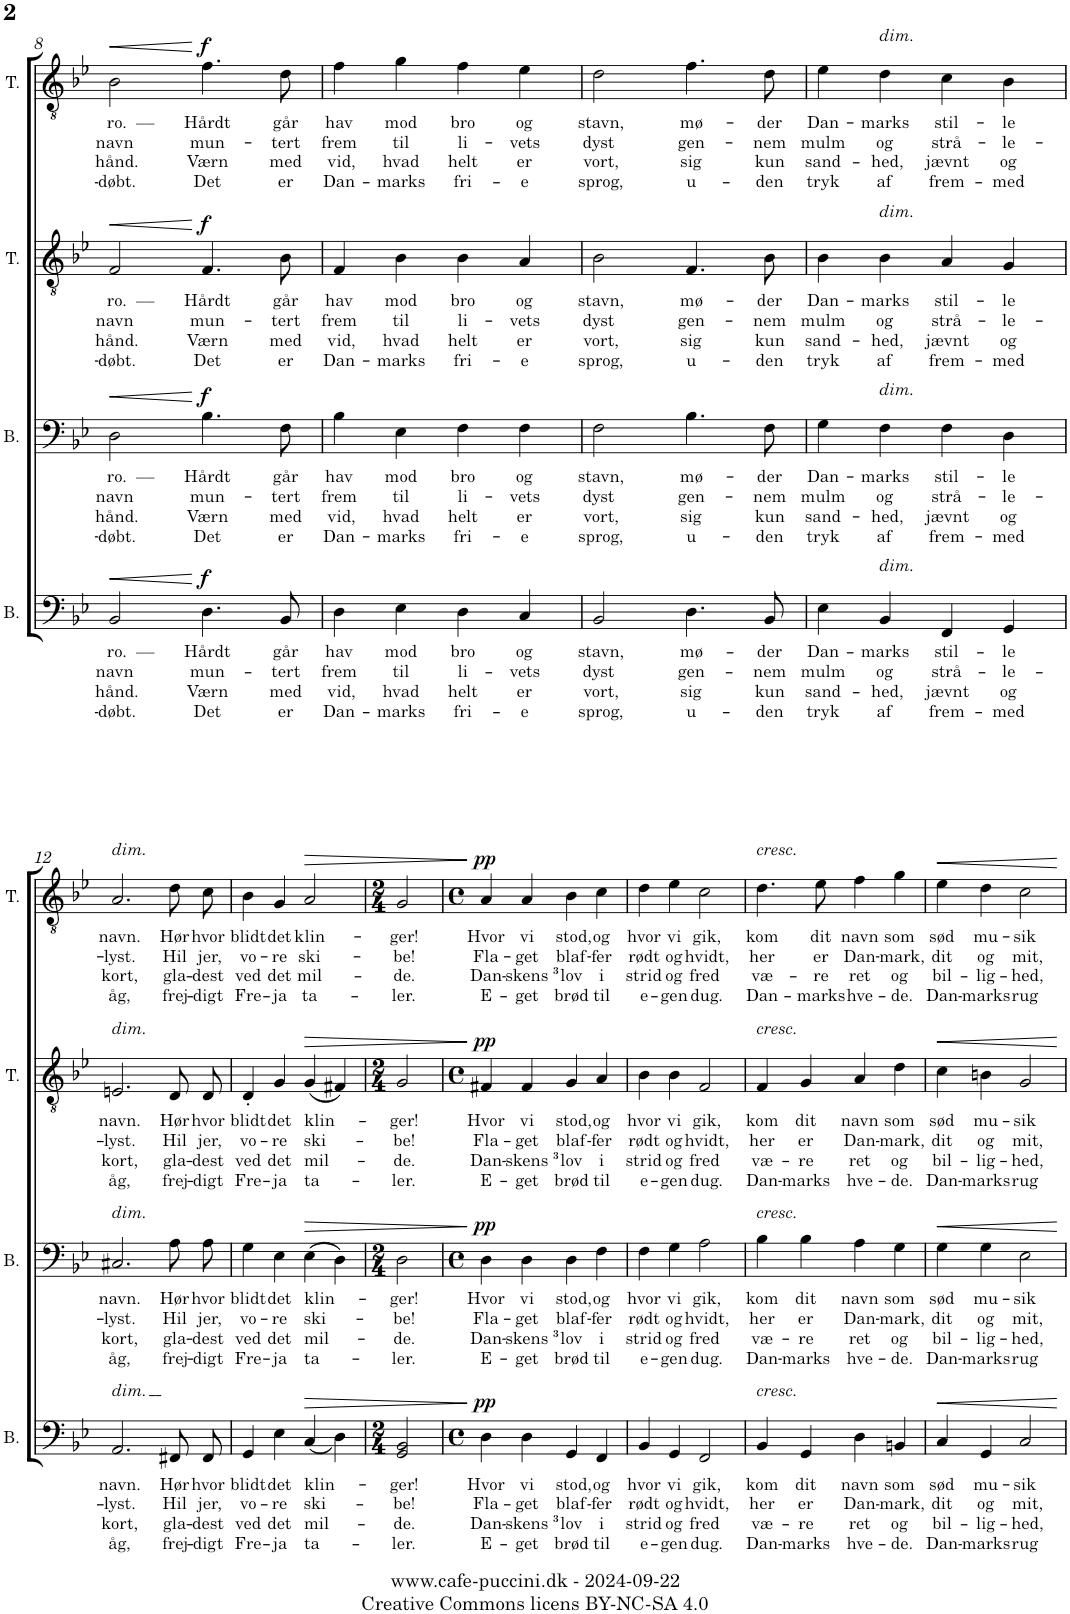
**kern	**text	**text	**text	**text	**dynam	**kern	**text	**text	**text	**text	**dynam	**kern	**text	**text	**text	**text	**dynam	**kern	**text	**text	**text	**text	**dynam
*part4	*part4	*part4	*part4	*part4	*part4	*part3	*part3	*part3	*part3	*part3	*part3	*part2	*part2	*part2	*part2	*part2	*part2	*part1	*part1	*part1	*part1	*part1	*part1
*staff4	*staff4	*staff4	*staff4	*staff4	*staff4	*staff3	*staff3	*staff3	*staff3	*staff3	*staff3	*staff2	*staff2	*staff2	*staff2	*staff2	*staff2	*staff1	*staff1	*staff1	*staff1	*staff1	*staff1
*I"Bass	*	*	*	*	*	*I"Bass	*	*	*	*	*	*I"Tenor	*	*	*	*	*	*I"Tenor	*	*	*	*	*
*I'B.	*	*	*	*	*	*I'B.	*	*	*	*	*	*I'T.	*	*	*	*	*	*I'T.	*	*	*	*	*
!!LO:PB:g=z
*clefF4	*	*	*	*	*	*clefF4	*	*	*	*	*	*clefGv2	*	*	*	*	*	*clefGv2	*	*	*	*	*
*k[b-e-]	*	*	*	*	*	*k[b-e-]	*	*	*	*	*	*k[b-e-]	*	*	*	*	*	*k[b-e-]	*	*	*	*	*
*M4/4	*	*	*	*	*	*M4/4	*	*	*	*	*	*M4/4	*	*	*	*	*	*M4/4	*	*	*	*	*
*met(c)	*	*	*	*	*	*met(c)	*	*	*	*	*	*met(c)	*	*	*	*	*	*met(c)	*	*	*	*	*
=8	=8	=8	=8	=8	=8	=8	=8	=8	=8	=8	=8	=8	=8	=8	=8	=8	=8	=8	=8	=8	=8	=8	=8
!	!LO:LY:b	!LO:LY:b	!LO:LY:b	!LO:LY:b	!LO:HP:b	!	!LO:LY:b	!LO:LY:b	!LO:LY:b	!LO:LY:b	!LO:HP:b	!	!LO:LY:b	!LO:LY:b	!LO:LY:b	!LO:LY:b	!LO:HP:b	!	!LO:LY:b	!LO:LY:b	!LO:LY:b	!LO:LY:b	!LO:HP:b
2BB-/	ro. ––	navn	hånd.	-døbt.	<	2D\	ro. ––	navn	hånd.	-døbt.	<	2F/	ro. ––	navn	hånd.	-døbt.	<	2B-,\	ro. ––	navn	hånd.	-døbt.	<
!	!LO:LY:b	!LO:LY:b	!LO:LY:b	!LO:LY:b	!LO:DY:a	!	!LO:LY:b	!LO:LY:b	!LO:LY:b	!LO:LY:b	!LO:DY:n=1:a	!	!LO:LY:b	!LO:LY:b	!LO:LY:b	!LO:LY:b	!LO:DY:n=1:a	!	!LO:LY:b	!LO:LY:b	!LO:LY:b	!LO:LY:b	!LO:HP:n=1:b
!	!	!	!	!	!	!	!	!	!	!	!	!	!	!	!	!	!	!	!	!	!	!	!LO:DY:n=1:a
4.D\	Hårdt	mun-	Værn	Det	f	4.B-\	Hårdt	mun-	Værn	Det	[ f	4.F/	Hårdt	mun-	Værn	Det	[ f	4.f\	Hårdt	mun-	Værn	Det	[ [ < f
!	!LO:LY:b	!LO:LY:b	!LO:LY:b	!LO:LY:b	!	!	!LO:LY:b	!LO:LY:b	!LO:LY:b	!LO:LY:b	!	!	!LO:LY:b	!LO:LY:b	!LO:LY:b	!LO:LY:b	!	!	!LO:LY:b	!LO:LY:b	!LO:LY:b	!LO:LY:b	!
8BB-/	går	-tert	med	er	.	8F\	går	-tert	med	er	.	8B-\	går	-tert	med	er	.	8d\	går	-tert	med	er	.
=9	=9	=9	=9	=9	=9	=9	=9	=9	=9	=9	=9	=9	=9	=9	=9	=9	=9	=9	=9	=9	=9	=9	=9
!	!LO:LY:b	!LO:LY:b	!LO:LY:b	!LO:LY:b	!	!	!LO:LY:b	!LO:LY:b	!LO:LY:b	!LO:LY:b	!	!	!LO:LY:b	!LO:LY:b	!LO:LY:b	!LO:LY:b	!	!	!LO:LY:b	!LO:LY:b	!LO:LY:b	!LO:LY:b	!
4D\	hav	frem	vid,	Dan-	.	4B-\	hav	frem	vid,	Dan-	.	4F/	hav	frem	vid,	Dan-	.	4f\	hav	frem	vid,	Dan-	.
!	!LO:LY:b	!LO:LY:b	!LO:LY:b	!LO:LY:b	!	!	!LO:LY:b	!LO:LY:b	!LO:LY:b	!LO:LY:b	!	!	!LO:LY:b	!LO:LY:b	!LO:LY:b	!LO:LY:b	!	!	!LO:LY:b	!LO:LY:b	!LO:LY:b	!LO:LY:b	!
4E-\	mod	til	hvad	-marks	.	4E-\	mod	til	hvad	-marks	.	4B-\	mod	til	hvad	-marks	.	4g\	mod	til	hvad	-marks	.
!	!LO:LY:b	!LO:LY:b	!LO:LY:b	!LO:LY:b	!	!	!LO:LY:b	!LO:LY:b	!LO:LY:b	!LO:LY:b	!	!	!LO:LY:b	!LO:LY:b	!LO:LY:b	!LO:LY:b	!	!	!LO:LY:b	!LO:LY:b	!LO:LY:b	!LO:LY:b	!
4D\	bro	li-	helt	fri-	.	4F\	bro	li-	helt	fri-	.	4B-\	bro	li-	helt	fri-	.	4f\	bro	li-	helt	fri-	.
!	!LO:LY:b	!LO:LY:b	!LO:LY:b	!LO:LY:b	!	!	!LO:LY:b	!LO:LY:b	!LO:LY:b	!LO:LY:b	!	!	!LO:LY:b	!LO:LY:b	!LO:LY:b	!LO:LY:b	!	!	!LO:LY:b	!LO:LY:b	!LO:LY:b	!LO:LY:b	!
4C/	og	-vets	er	-e	.	4F\	og	-vets	er	-e	.	4A/	og	-vets	er	-e	.	4e-\	og	-vets	er	-e	.
=10	=10	=10	=10	=10	=10	=10	=10	=10	=10	=10	=10	=10	=10	=10	=10	=10	=10	=10	=10	=10	=10	=10	=10
!	!LO:LY:b	!LO:LY:b	!LO:LY:b	!LO:LY:b	!	!	!LO:LY:b	!LO:LY:b	!LO:LY:b	!LO:LY:b	!	!	!LO:LY:b	!LO:LY:b	!LO:LY:b	!LO:LY:b	!	!	!LO:LY:b	!LO:LY:b	!LO:LY:b	!LO:LY:b	!
2BB-/	stavn,	dyst	vort,	sprog,	.	2F\	stavn,	dyst	vort,	sprog,	.	2B-\	stavn,	dyst	vort,	sprog,	.	2d,\	stavn,	dyst	vort,	sprog,	.
!	!LO:LY:b	!LO:LY:b	!LO:LY:b	!LO:LY:b	!	!	!LO:LY:b	!LO:LY:b	!LO:LY:b	!LO:LY:b	!	!	!LO:LY:b	!LO:LY:b	!LO:LY:b	!LO:LY:b	!	!	!LO:LY:b	!LO:LY:b	!LO:LY:b	!LO:LY:b	!
4.D\	mø-	gen-	sig	u-	.	4.B-\	mø-	gen-	sig	u-	.	4.F/	mø-	gen-	sig	u-	.	4.f\	mø-	gen-	sig	u-	.
!	!LO:LY:b	!LO:LY:b	!LO:LY:b	!LO:LY:b	!	!	!LO:LY:b	!LO:LY:b	!LO:LY:b	!LO:LY:b	!	!	!LO:LY:b	!LO:LY:b	!LO:LY:b	!LO:LY:b	!	!	!LO:LY:b	!LO:LY:b	!LO:LY:b	!LO:LY:b	!
8BB-/	-der	-nem	kun	-den	.	8F\	-der	-nem	kun	-den	.	8B-\	-der	-nem	kun	-den	.	8d\	-der	-nem	kun	-den	.
=11	=11	=11	=11	=11	=11	=11	=11	=11	=11	=11	=11	=11	=11	=11	=11	=11	=11	=11	=11	=11	=11	=11	=11
!	!LO:LY:b	!LO:LY:b	!LO:LY:b	!LO:LY:b	!	!	!LO:LY:b	!LO:LY:b	!LO:LY:b	!LO:LY:b	!	!	!LO:LY:b	!LO:LY:b	!LO:LY:b	!LO:LY:b	!	!	!LO:LY:b	!LO:LY:b	!LO:LY:b	!LO:LY:b	!
4E-\	Dan-	mulm	sand-	tryk	.	4G\	Dan-	mulm	sand-	tryk	.	4B-\	Dan-	mulm	sand-	tryk	.	4e-\	Dan-	mulm	sand-	tryk	.
!	!	!	!	!	!	!	!	!	!	!	!	!	!	!	!	!	!	!LO:TX:a:i:t=dim.	!	!	!	!	!
!	!	!	!	!	!	!	!	!	!	!	!	!LO:TX:a:i:t=dim.	!	!	!	!	!	!	!	!	!	!	!
!	!	!	!	!	!	!LO:TX:a:i:t=dim.	!	!	!	!	!	!	!	!	!	!	!	!	!	!	!	!	!
!LO:TX:a:i:t=dim.	!	!	!	!	!	!	!	!	!	!	!	!	!	!	!	!	!	!	!	!	!	!	!
!	!LO:LY:b	!LO:LY:b	!LO:LY:b	!LO:LY:b	!	!	!LO:LY:b	!LO:LY:b	!LO:LY:b	!LO:LY:b	!	!	!LO:LY:b	!LO:LY:b	!LO:LY:b	!LO:LY:b	!	!	!LO:LY:b	!LO:LY:b	!LO:LY:b	!LO:LY:b	!
4BB-/	-marks	og	-hed,	af	.	4F\	-marks	og	-hed,	af	.	4B-\	-marks	og	-hed,	af	.	4d\	-marks	og	-hed,	af	.
!	!LO:LY:b	!LO:LY:b	!LO:LY:b	!LO:LY:b	!	!	!LO:LY:b	!LO:LY:b	!LO:LY:b	!LO:LY:b	!	!	!LO:LY:b	!LO:LY:b	!LO:LY:b	!LO:LY:b	!	!	!LO:LY:b	!LO:LY:b	!LO:LY:b	!LO:LY:b	!
4FF/	stil-	strå-	jævnt	frem-	.	4F\	stil-	strå-	jævnt	frem-	.	4A/	stil-	strå-	jævnt	frem-	.	4c\	stil-	strå-	jævnt	frem-	.
!	!LO:LY:b	!LO:LY:b	!LO:LY:b	!LO:LY:b	!	!	!LO:LY:b	!LO:LY:b	!LO:LY:b	!LO:LY:b	!	!	!LO:LY:b	!LO:LY:b	!LO:LY:b	!LO:LY:b	!	!	!LO:LY:b	!LO:LY:b	!LO:LY:b	!LO:LY:b	!
4GG/	-le	-le-	og	-med	.	4D\	-le	-le-	og	-med	.	4G/	-le	-le-	og	-med	.	4B-\	-le	-le-	og	-med	.
!!LO:LB:g=z
=12	=12	=12	=12	=12	=12	=12	=12	=12	=12	=12	=12	=12	=12	=12	=12	=12	=12	=12	=12	=12	=12	=12	=12
!	!	!	!	!	!	!	!	!	!	!	!	!	!	!	!	!	!	!LO:TX:a:i:t=dim.	!	!	!	!	!
!	!	!	!	!	!	!	!	!	!	!	!	!LO:TX:a:i:t=dim.	!	!	!	!	!	!	!	!	!	!	!
!	!	!	!	!	!	!LO:TX:a:i:t=dim.	!	!	!	!	!	!	!	!	!	!	!	!	!	!	!	!	!
!LO:TX:a:i:t=dim.	!	!	!	!	!	!	!	!	!	!	!	!	!	!	!	!	!	!	!	!	!	!	!
!	!LO:LY:b	!LO:LY:b	!LO:LY:b	!LO:LY:b	!	!	!LO:LY:b	!LO:LY:b	!LO:LY:b	!LO:LY:b	!	!	!LO:LY:b	!LO:LY:b	!LO:LY:b	!LO:LY:b	!	!	!LO:LY:b	!LO:LY:b	!LO:LY:b	!LO:LY:b	!
2.AA/	navn.	-lyst.	kort,	åg,	.	2.C#X/	navn.	-lyst.	kort,	åg,	.	2.En/	navn.	-lyst.	kort,	åg,	.	2.A,/	navn.	-lyst.	kort,	åg,	.
!	!LO:LY:b	!LO:LY:b	!LO:LY:b	!LO:LY:b	!	!	!LO:LY:b	!LO:LY:b	!LO:LY:b	!LO:LY:b	!	!	!LO:LY:b	!LO:LY:b	!LO:LY:b	!LO:LY:b	!	!	!LO:LY:b	!LO:LY:b	!LO:LY:b	!LO:LY:b	!
8FF#X/L	Hør	Hil	gla-	frej-	.	8A\L	Hør	Hil	gla-	frej-	.	8D/L	Hør	Hil	gla-	frej-	.	8d\L	Hør	Hil	gla-	frej-	.
!	!LO:LY:b	!LO:LY:b	!LO:LY:b	!LO:LY:b	!	!	!LO:LY:b	!LO:LY:b	!LO:LY:b	!LO:LY:b	!	!	!LO:LY:b	!LO:LY:b	!LO:LY:b	!LO:LY:b	!	!	!LO:LY:b	!LO:LY:b	!LO:LY:b	!LO:LY:b	!
8FF#/J	hvor	jer,	-dest	-digt	.	8A\J	hvor	jer,	-dest	-digt	.	8D/J	hvor	jer,	-dest	-digt	.	8c\J	hvor	jer,	-dest	-digt	.
=13	=13	=13	=13	=13	=13	=13	=13	=13	=13	=13	=13	=13	=13	=13	=13	=13	=13	=13	=13	=13	=13	=13	=13
!	!LO:LY:b	!LO:LY:b	!LO:LY:b	!LO:LY:b	!	!	!LO:LY:b	!LO:LY:b	!LO:LY:b	!LO:LY:b	!	!	!LO:LY:b	!LO:LY:b	!LO:LY:b	!LO:LY:b	!	!	!LO:LY:b	!LO:LY:b	!LO:LY:b	!LO:LY:b	!
4GG/	blidt	vo-	ved	Fre-	.	4G\	blidt	vo-	ved	Fre-	.	4D'/	blidt	vo-	ved	Fre-	.	4B-\	blidt	vo-	ved	Fre-	.
!	!LO:LY:b	!LO:LY:b	!LO:LY:b	!LO:LY:b	!	!	!LO:LY:b	!LO:LY:b	!LO:LY:b	!LO:LY:b	!	!	!LO:LY:b	!LO:LY:b	!LO:LY:b	!LO:LY:b	!	!	!LO:LY:b	!LO:LY:b	!LO:LY:b	!LO:LY:b	!
4E-\	det	-re	det	-ja	.	4E-\	det	-re	det	-ja	.	4G/	det	-re	det	-ja	.	4G/	det	-re	det	-ja	.
!	!LO:LY:b	!LO:LY:b	!LO:LY:b	!LO:LY:b	!LO:HP:b	!	!LO:LY:b	!LO:LY:b	!LO:LY:b	!LO:LY:b	!LO:HP:b	!	!LO:LY:b	!LO:LY:b	!LO:LY:b	!LO:LY:b	!LO:HP:b	!	!LO:LY:b	!LO:LY:b	!LO:LY:b	!LO:LY:b	!LO:HP:b
(<4C/	klin-	ski-	mil-	ta-	>	(>4E-\	klin-	ski-	mil-	ta-	>	(<4G/	klin-	ski-	mil-	ta-	>	2A/	klin-	ski-	mil-	ta-	>
4D\)	.	.	.	.	.	4D\)	.	.	.	.	.	4F#X/)	.	.	.	.	.	.	.	.	.	.	.
=14	=14	=14	=14	=14	=14	=14	=14	=14	=14	=14	=14	=14	=14	=14	=14	=14	=14	=14	=14	=14	=14	=14	=14
*M2/4	*	*	*	*	*	*M2/4	*	*	*	*	*	*M2/4	*	*	*	*	*	*M2/4	*	*	*	*	*
!	!LO:LY:b	!LO:LY:b	!LO:LY:b	!LO:LY:b	!	!	!LO:LY:b	!LO:LY:b	!LO:LY:b	!LO:LY:b	!	!	!LO:LY:b	!LO:LY:b	!LO:LY:b	!LO:LY:b	!	!	!LO:LY:b	!LO:LY:b	!LO:LY:b	!LO:LY:b	!
2GG/ 2BB-/	-ger!	-be!	-de.	-ler.	.	2D\	-ger!	-be!	-de.	-ler.	.	2G/	-ger!	-be!	-de.	-ler.	.	2G,/	-ger!	-be!	-de.	-ler.	.
.	.	.	.	.	[	.	.	.	.	.	[	.	.	.	.	.	[	.	.	.	.	.	[
=15	=15	=15	=15	=15	=15	=15	=15	=15	=15	=15	=15	=15	=15	=15	=15	=15	=15	=15	=15	=15	=15	=15	=15
*M4/4	*	*	*	*	*	*M4/4	*	*	*	*	*	*M4/4	*	*	*	*	*	*M4/4	*	*	*	*	*
*met(c)	*	*	*	*	*	*met(c)	*	*	*	*	*	*met(c)	*	*	*	*	*	*met(c)	*	*	*	*	*
!	!LO:LY:b	!LO:LY:b	!LO:LY:b	!LO:LY:b	!LO:DY:a	!	!LO:LY:b	!LO:LY:b	!LO:LY:b	!LO:LY:b	!LO:DY:a	!	!LO:LY:b	!LO:LY:b	!LO:LY:b	!LO:LY:b	!LO:DY:a	!	!LO:LY:b	!LO:LY:b	!LO:LY:b	!LO:LY:b	!LO:DY:a
4D\	Hvor	Fla-	Dan-	E-	pp	4D\	Hvor	Fla-	Dan-	E-	pp	4F#X/	Hvor	Fla-	Dan-	E-	pp	4A/	Hvor	Fla-	Dan-	E-	pp
!	!LO:LY:b	!LO:LY:b	!LO:LY:b	!LO:LY:b	!	!	!LO:LY:b	!LO:LY:b	!LO:LY:b	!LO:LY:b	!	!	!LO:LY:b	!LO:LY:b	!LO:LY:b	!LO:LY:b	!	!	!LO:LY:b	!LO:LY:b	!LO:LY:b	!LO:LY:b	!
4D\	vi	-get	-skens 3	-get	.	4D\	vi	-get	-skens 3	-get	.	4F#/	vi	-get	-skens 3	-get	.	4A/	vi	-get	-skens 3	-get	.
!	!LO:LY:b	!LO:LY:b	!LO:LY:b	!LO:LY:b	!	!	!LO:LY:b	!LO:LY:b	!LO:LY:b	!LO:LY:b	!	!	!LO:LY:b	!LO:LY:b	!LO:LY:b	!LO:LY:b	!	!	!LO:LY:b	!LO:LY:b	!LO:LY:b	!LO:LY:b	!
4GG/	stod,	blaf-	lov	brød	.	4D\	stod,	blaf-	lov	brød	.	4G/	stod,	blaf-	lov	brød	.	4B-\	stod,	blaf-	lov	brød	.
!	!LO:LY:b	!LO:LY:b	!LO:LY:b	!LO:LY:b	!	!	!LO:LY:b	!LO:LY:b	!LO:LY:b	!LO:LY:b	!	!	!LO:LY:b	!LO:LY:b	!LO:LY:b	!LO:LY:b	!	!	!LO:LY:b	!LO:LY:b	!LO:LY:b	!LO:LY:b	!
4FF/	og	-fer	i	til	.	4F\	og	-fer	i	til	.	4A/	og	-fer	i	til	.	4c\	og	-fer	i	til	.
=16	=16	=16	=16	=16	=16	=16	=16	=16	=16	=16	=16	=16	=16	=16	=16	=16	=16	=16	=16	=16	=16	=16	=16
!	!LO:LY:b	!LO:LY:b	!LO:LY:b	!LO:LY:b	!	!	!LO:LY:b	!LO:LY:b	!LO:LY:b	!LO:LY:b	!	!	!LO:LY:b	!LO:LY:b	!LO:LY:b	!LO:LY:b	!	!	!LO:LY:b	!LO:LY:b	!LO:LY:b	!LO:LY:b	!
4BB-/	hvor	rødt	strid	e-	.	4F\	hvor	rødt	strid	e-	.	4B-\	hvor	rødt	strid	e-	.	4d\	hvor	rødt	strid	e-	.
!	!LO:LY:b	!LO:LY:b	!LO:LY:b	!LO:LY:b	!	!	!LO:LY:b	!LO:LY:b	!LO:LY:b	!LO:LY:b	!	!	!LO:LY:b	!LO:LY:b	!LO:LY:b	!LO:LY:b	!	!	!LO:LY:b	!LO:LY:b	!LO:LY:b	!LO:LY:b	!
4GG/	vi	og	og	-gen	.	4G\	vi	og	og	-gen	.	4B-\	vi	og	og	-gen	.	4e-\	vi	og	og	-gen	.
!	!LO:LY:b	!LO:LY:b	!LO:LY:b	!LO:LY:b	!	!	!LO:LY:b	!LO:LY:b	!LO:LY:b	!LO:LY:b	!	!	!LO:LY:b	!LO:LY:b	!LO:LY:b	!LO:LY:b	!	!	!LO:LY:b	!LO:LY:b	!LO:LY:b	!LO:LY:b	!
2FF/	gik,	hvidt,	fred	dug.	.	2A\	gik,	hvidt,	fred	dug.	.	2F/	gik,	hvidt,	fred	dug.	.	2c\	gik,	hvidt,	fred	dug.	.
=17	=17	=17	=17	=17	=17	=17	=17	=17	=17	=17	=17	=17	=17	=17	=17	=17	=17	=17	=17	=17	=17	=17	=17
!	!	!	!	!	!	!	!	!	!	!	!	!	!	!	!	!	!	!LO:TX:a:i:t=cresc.	!	!	!	!	!
!	!	!	!	!	!	!	!	!	!	!	!	!LO:TX:a:i:t=cresc.	!	!	!	!	!	!	!	!	!	!	!
!	!	!	!	!	!	!LO:TX:a:i:t=cresc.	!	!	!	!	!	!	!	!	!	!	!	!	!	!	!	!	!
!LO:TX:a:i:t=cresc.	!	!	!	!	!	!	!	!	!	!	!	!	!	!	!	!	!	!	!	!	!	!	!
!	!LO:LY:b	!LO:LY:b	!LO:LY:b	!LO:LY:b	!	!	!LO:LY:b	!LO:LY:b	!LO:LY:b	!LO:LY:b	!	!	!LO:LY:b	!LO:LY:b	!LO:LY:b	!LO:LY:b	!	!	!LO:LY:b	!LO:LY:b	!LO:LY:b	!LO:LY:b	!
4BB-/	kom	her	væ-	Dan-	.	4B-\	kom	her	væ-	Dan-	.	4F/	kom	her	væ-	Dan-	.	4.d\	kom	her	væ-	Dan-	.
!	!LO:LY:b	!LO:LY:b	!LO:LY:b	!LO:LY:b	!	!	!LO:LY:b	!LO:LY:b	!LO:LY:b	!LO:LY:b	!	!	!LO:LY:b	!LO:LY:b	!LO:LY:b	!LO:LY:b	!	!	!	!	!	!	!
4GG/	dit	er	-re	-marks	.	4B-\	dit	er	-re	-marks	.	4G/	dit	er	-re	-marks	.	.	.	.	.	.	.
!	!	!	!	!	!	!	!	!	!	!	!	!	!	!	!	!	!	!	!LO:LY:b	!LO:LY:b	!LO:LY:b	!LO:LY:b	!
.	.	.	.	.	.	.	.	.	.	.	.	.	.	.	.	.	.	8e-\	dit	er	-re	-marks	.
!	!LO:LY:b	!LO:LY:b	!LO:LY:b	!LO:LY:b	!	!	!LO:LY:b	!LO:LY:b	!LO:LY:b	!LO:LY:b	!	!	!LO:LY:b	!LO:LY:b	!LO:LY:b	!LO:LY:b	!	!	!LO:LY:b	!LO:LY:b	!LO:LY:b	!LO:LY:b	!
4D\	navn	Dan-	ret	hve-	.	4A\	navn	Dan-	ret	hve-	.	4A/	navn	Dan-	ret	hve-	.	4f\	navn	Dan-	ret	hve-	.
!	!LO:LY:b	!LO:LY:b	!LO:LY:b	!LO:LY:b	!	!	!LO:LY:b	!LO:LY:b	!LO:LY:b	!LO:LY:b	!	!	!LO:LY:b	!LO:LY:b	!LO:LY:b	!LO:LY:b	!	!	!LO:LY:b	!LO:LY:b	!LO:LY:b	!LO:LY:b	!
4BBn/	som	-mark,	og	-de.	.	4G\	som	-mark,	og	-de.	.	4d\	som	-mark,	og	-de.	.	4g\	som	-mark,	og	-de.	.
=18	=18	=18	=18	=18	=18	=18	=18	=18	=18	=18	=18	=18	=18	=18	=18	=18	=18	=18	=18	=18	=18	=18	=18
!	!LO:LY:b	!LO:LY:b	!LO:LY:b	!LO:LY:b	!	!	!LO:LY:b	!LO:LY:b	!LO:LY:b	!LO:LY:b	!LO:HP:b	!	!LO:LY:b	!LO:LY:b	!LO:LY:b	!LO:LY:b	!LO:HP:b	!	!LO:LY:b	!LO:LY:b	!LO:LY:b	!LO:LY:b	!LO:HP:b
4C/	sød	dit	bil-	Dan-	.	4G\	sød	dit	bil-	Dan-	<	4c\	sød	dit	bil-	Dan-	<	4e-\	sød	dit	bil-	Dan-	<
!	!LO:LY:b	!LO:LY:b	!LO:LY:b	!LO:LY:b	!	!	!LO:LY:b	!LO:LY:b	!LO:LY:b	!LO:LY:b	!	!	!LO:LY:b	!LO:LY:b	!LO:LY:b	!LO:LY:b	!	!	!LO:LY:b	!LO:LY:b	!LO:LY:b	!LO:LY:b	!
4GG/	mu-	og	-lig-	-marks	.	4G\	mu-	og	-lig-	-marks	.	4Bn\	mu-	og	-lig-	-marks	.	4d\	mu-	og	-lig-	-marks	.
!	!LO:LY:b	!LO:LY:b	!LO:LY:b	!LO:LY:b	!	!	!LO:LY:b	!LO:LY:b	!LO:LY:b	!LO:LY:b	!	!	!LO:LY:b	!LO:LY:b	!LO:LY:b	!LO:LY:b	!	!	!LO:LY:b	!LO:LY:b	!LO:LY:b	!LO:LY:b	!
2C/	-sik	mit,	-hed,	rug	.	2E-\	-sik	mit,	-hed,	rug	.	2G/	-sik	mit,	-hed,	rug	.	2c,\	-sik	mit,	-hed,	rug	.
.	.	.	.	.	]	.	.	.	.	.	]	.	.	.	.	.	]	.	.	.	.	.	]
=	=	=	=	=	=	=	=	=	=	=	=	=	=	=	=	=	=	=	=	=	=	=	=
*-	*-	*-	*-	*-	*-	*-	*-	*-	*-	*-	*-	*-	*-	*-	*-	*-	*-	*-	*-	*-	*-	*-	*-
